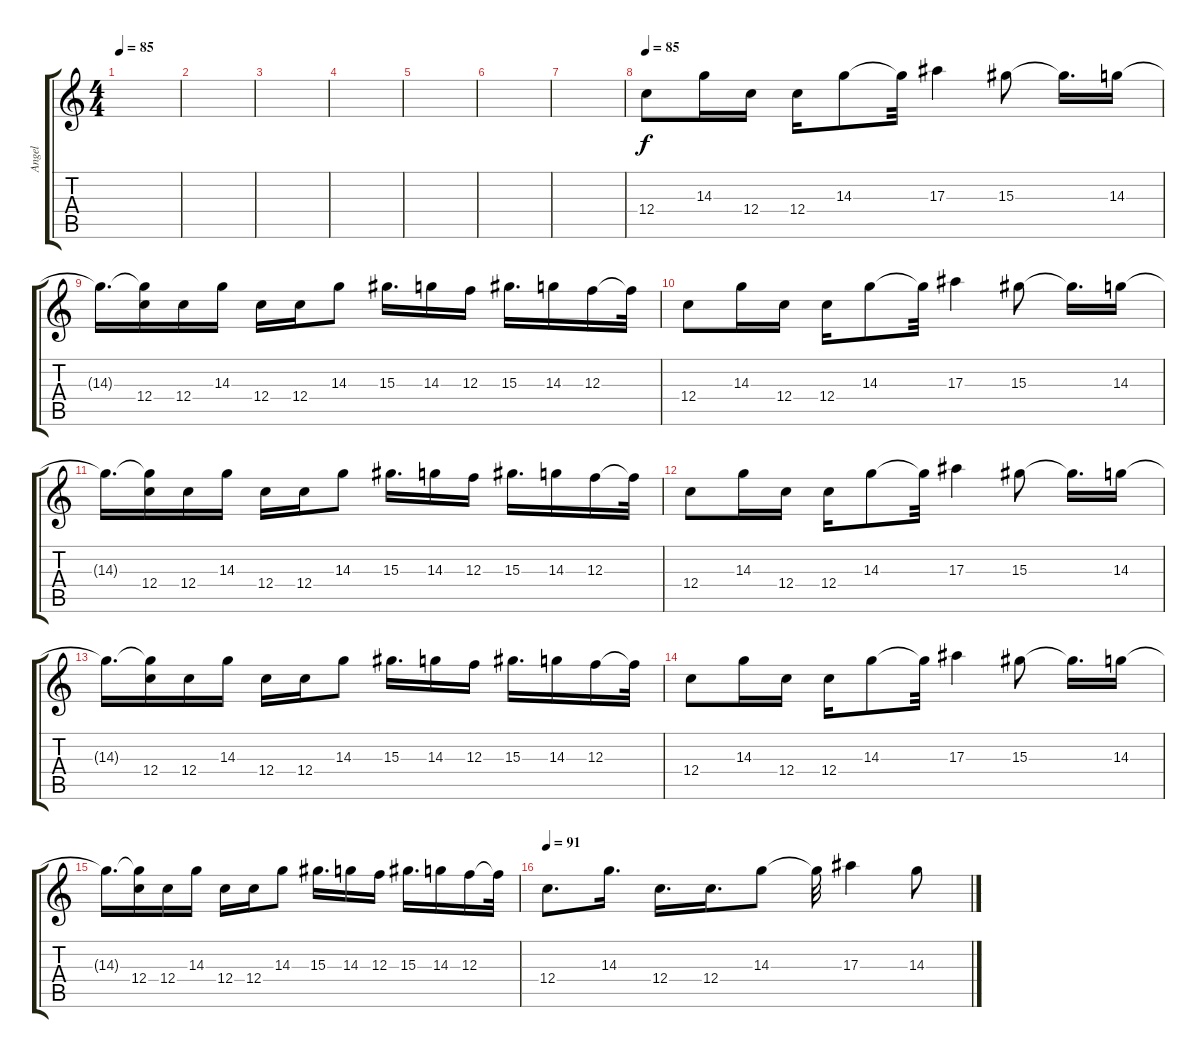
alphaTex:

\track ("Angel" "Angel") {instrument overdrivenguitar}
\staff {score tabs}
\tuning (D4 A3 F3 C3 G2 D2) {hide}
\ts (4 4)
\tempo 85
\clef g2
\ks c
|
|
|
|
|
|
|
\tempo 85
12.4.8{volume 16 balance 8 instrument electricguitarclean} 14.3.16 12.4.16 12.4.16 14.3.8 14.3{t}.32 17.3.4 15.3.8 15.3{t}.16{d} 14.3.16 |
14.3{t}.16{d} (14.3{t} 12.4).16 12.4.16{instrument electricguitarclean} 14.3.16 12.4.16 12.4.16 14.3.8 15.3.16{d} 14.3.16 12.3.16 15.3.16{d} 14.3.16 12.3.16 12.3{t}.32 |
12.4.8{volume 16 instrument electricguitarclean} 14.3.16 12.4.16 12.4.16 14.3.8 14.3{t}.32 17.3.4 15.3.8 15.3{t}.16{d} 14.3.16 |
14.3{t}.16{d} (14.3{t} 12.4).16 12.4.16{instrument electricguitarclean} 14.3.16 12.4.16 12.4.16 14.3.8 15.3.16{d} 14.3.16 12.3.16 15.3.16{d} 14.3.16 12.3.16 12.3{t}.32 |
12.4.8{volume 16 balance 8 instrument electricguitarclean} 14.3.16 12.4.16 12.4.16 14.3.8 14.3{t}.32 17.3.4 15.3.8 15.3{t}.16{d} 14.3.16 |
14.3{t}.16{d} (14.3{t} 12.4).16 12.4.16{instrument electricguitarclean} 14.3.16 12.4.16 12.4.16 14.3.8 15.3.16{d} 14.3.16 12.3.16 15.3.16{d} 14.3.16 12.3.16 12.3{t}.32 |
12.4.8{volume 16 instrument electricguitarclean} 14.3.16 12.4.16 12.4.16 14.3.8 14.3{t}.32 17.3.4 15.3.8 15.3{t}.16{d} 14.3.16 |
14.3{t}.16{d} (14.3{t} 12.4).16 12.4.16{instrument electricguitarclean} 14.3.16 12.4.16 12.4.16 14.3.8 15.3.16{d} 14.3.16 12.3.16 15.3.16{d} 14.3.16 12.3.16 12.3{t}.32 |
\tempo 91
12.4.8{d instrument electricguitarclean} 14.3.16{d} 12.4.16{d} 12.4.16{d} 14.3.8 14.3{t}.32 17.3.4 14.3.8
